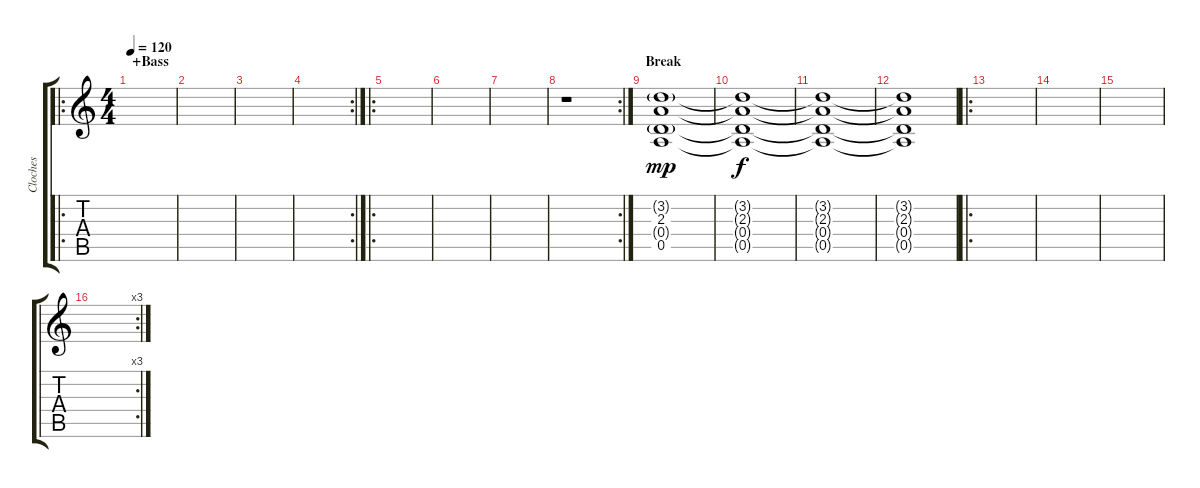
\track ("Cloches" "Cloches") {instrument acousticguitarsteel}
\staff {score tabs}
\tuning (E4 B3 G3 D3 A2 E2) {hide}
\ro
\ts (4 4)
\section ("" "+Bass")
\tempo 120
\clef g2
\ks c
|
|
|
\rc 2
|
\ro
|
|
|
\rc 2
r.1 |
\section ("" "Break")
(3.2{g} 2.3 0.4{g} 0.5).1{dy mp} |
(3.2{t} 2.3{t} 0.4{t} 0.5{t}).1{dy f} |
(3.2{t} 2.3{t} 0.4{t} 0.5{t}).1 |
(3.2{t} 2.3{t} 0.4{t} 0.5{t}).1 |
\ro
|
|
|
\rc 3
